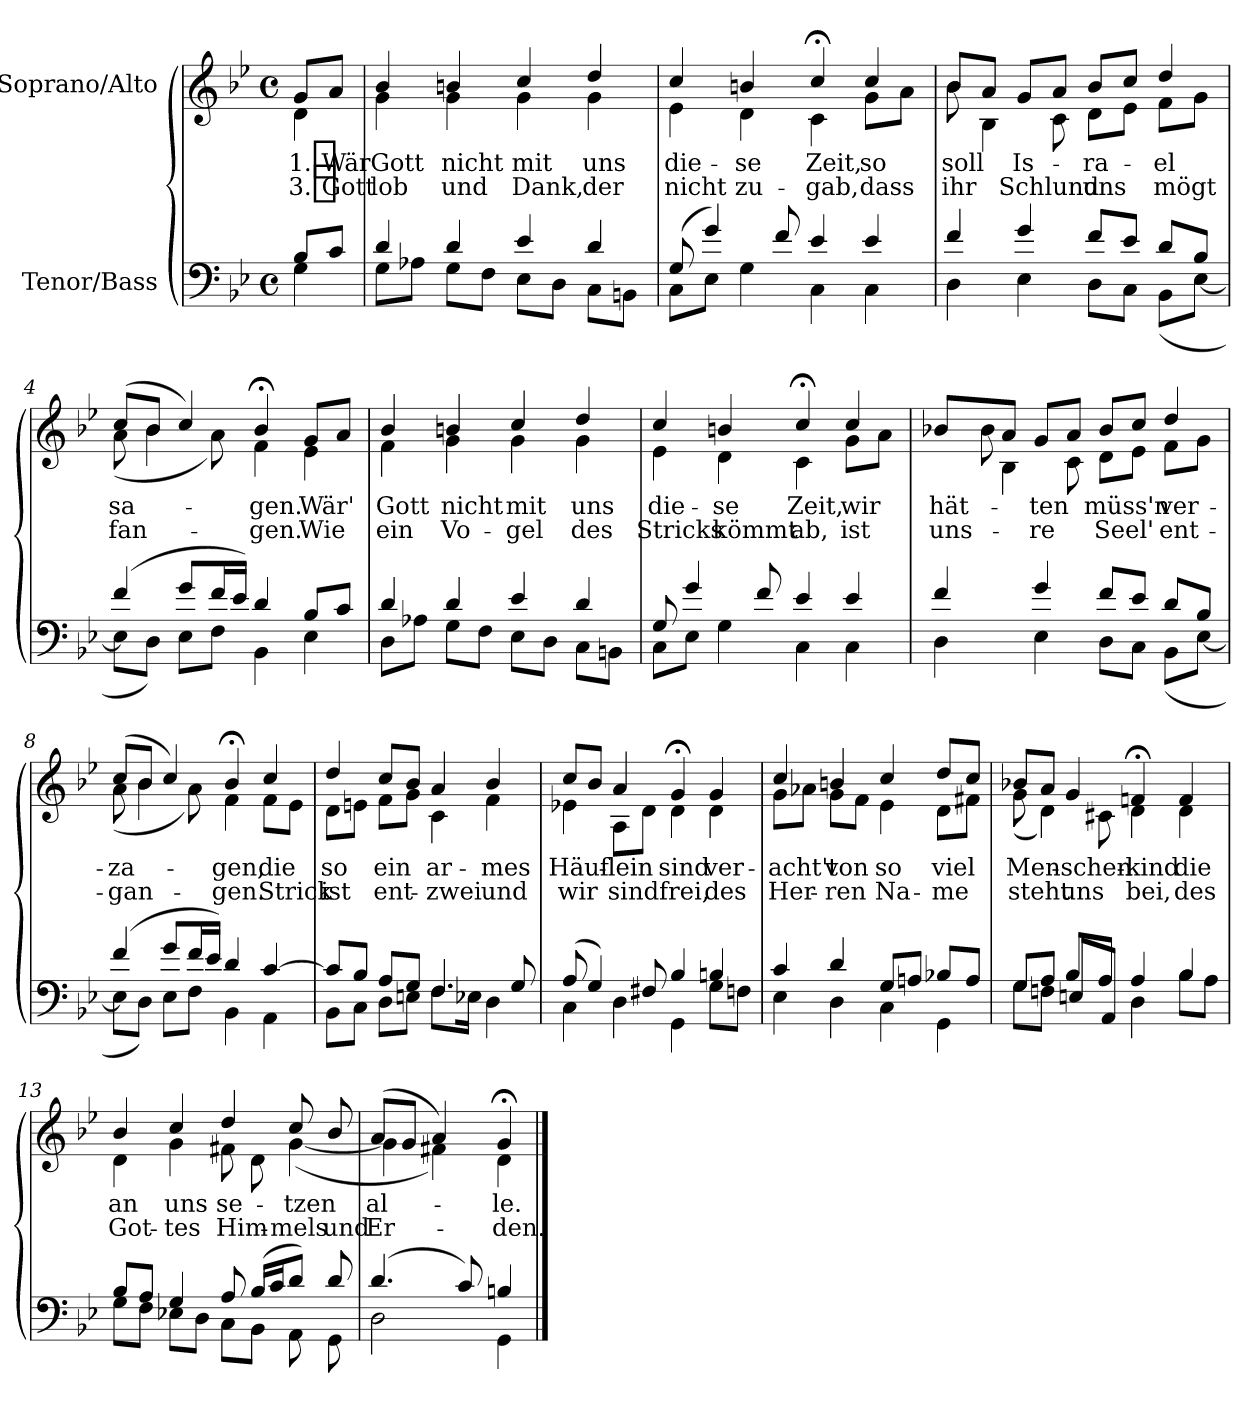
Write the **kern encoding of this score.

**kern	**kern	**text	**text
*part2	*part1	*part1	*part1
*staff2	*staff1	*staff1	*staff1
*I"Tenor/Bass	*I"Soprano/Alto	*	*
*clefF4	*clefG2	*	*
*k[b-e-]	*k[b-e-]	*	*
*M4/4	*M4/4	*	*
*met(c)	*met(c)	*	*
=	=	=	=
*^	*	*	*
!	!	!	!LO:LY:b	!LO:LY:b
*	*	*^	*	*
8B-/L	4G\	8g/L	4d\	1. Wär	3. Gott
8c/J	.	8a/J	.	.	.
=1	=1	=1	=1	=1	=1
!	!	!	!	!LO:LY:b	!LO:LY:b
4d/	8G\L	4b-/	4g\	Gott	lob
.	8A-X\J	.	.	.	.
!	!	!	!	!LO:LY:b	!LO:LY:b
4d/	8G\L	4bn/	4g\	nicht	und
.	8F\J	.	.	.	.
!	!	!	!	!LO:LY:b	!LO:LY:b
4e-/	8E-\L	4cc/	4g\	mit	Dank,
.	8D\J	.	.	.	.
!	!	!	!	!LO:LY:b	!LO:LY:b
4d/	8C\L	4dd/	4g\	uns	der
.	8BBn\J	.	.	.	.
=2	=2	=2	=2	=2	=2
!	!	!	!	!LO:LY:b	!LO:LY:b
(8G/	8C\L	4cc/	4e-\	die-	nicht
4g/)	8E-\J	.	.	.	.
!	!	!	!	!LO:LY:b	!LO:LY:b
.	4G\	4bn/	4d\	-se	zu-
8f/	.	.	.	.	.
!	!	!	!	!LO:LY:b	!LO:LY:b
4e-/	4C\	4cc;</	4c\	Zeit,	-gab,
!	!	!	!	!LO:LY:b	!LO:LY:b
4e-/	4C\	4cc/	8g\L	so	dass
.	.	.	8a\J	.	.
=3	=3	=3	=3	=3	=3
!	!	!	!	!LO:LY:b	!LO:LY:b
4f/	4D\	8b-/L	8b-\	soll	ihr
.	.	8a/J	4B-\	.	.
!	!	!	!	!LO:LY:b	!LO:LY:b
4g/	4E-\	8g/L	.	Is-	Schlund
.	.	8a/J	8c\	.	.
!	!	!	!	!LO:LY:b	!LO:LY:b
8f/L	8D\L	8b-/L	8d\L	-ra-	uns
8e-/J	8C\J	8cc/J	8e-\J	.	.
!	!	!	!	!LO:LY:b	!LO:LY:b
8d/L	(8BB-\L	4dd/	8f\L	-el	mögt
8B-/J	[8E-\J	.	8g\J	.	.
=4	=4	=4	=4	=4	=4
!	!	!	!	!LO:LY:b	!LO:LY:b
(4f/	8E-\L]	(8cc/L	(8a\	sa-	fan-
.	8D\J)	8b-/J	4b-\	.	.
8g/L	8E-\L	4cc/)	.	.	.
16f/L	8F\J	.	8a\)	.	.
16e-/JJ)	.	.	.	.	.
!	!	!	!	!LO:LY:b	!LO:LY:b
4d/	4BB-\	4b-;</	4f\	-gen.	-gen.
!	!	!	!	!LO:LY:b	!LO:LY:b
8B-/L	4E-\	8g/L	4e-\	Wär'	Wie
8c/J	.	8a/J	.	.	.
=5	=5	=5	=5	=5	=5
!	!	!	!	!LO:LY:b	!LO:LY:b
4d/	8D\L	4b-/	4f\	Gott	ein
.	8A-X\J	.	.	.	.
!	!	!	!	!LO:LY:b	!LO:LY:b
4d/	8G\L	4bn/	4g\	nicht	Vo-
.	8F\J	.	.	.	.
!	!	!	!	!LO:LY:b	!LO:LY:b
4e-/	8E-\L	4cc/	4g\	mit	-gel
.	8D\J	.	.	.	.
!	!	!	!	!LO:LY:b	!LO:LY:b
4d/	8C\L	4dd/	4g\	uns	des
.	8BBn\J	.	.	.	.
!!LO:LB:g=z	!!
=6	=6	=6	=6	=6	=6
!	!	!	!	!LO:LY:b	!LO:LY:b
8G/	8C\L	4cc/	4e-\	die-	Stricks
4g/	8E-\J	.	.	.	.
!	!	!	!	!LO:LY:b	!LO:LY:b
.	4G\	4bn/	4d\	-se	kömmt
8f/	.	.	.	.	.
!	!	!	!	!LO:LY:b	!LO:LY:b
4e-/	4C\	4cc;</	4c\	Zeit,	ab,
!	!	!	!	!LO:LY:b	!LO:LY:b
4e-/	4C\	4cc/	8g\L	wir	ist
.	.	.	8a\J	.	.
=7	=7	=7	=7	=7	=7
!	!	!	!	!LO:LY:b	!LO:LY:b
4f/	4D\	8b-X/L	8b-\	hät-	uns-
.	.	8a/J	4B-\	.	.
!	!	!	!	!LO:LY:b	!LO:LY:b
4g/	4E-\	8g/L	.	-ten	-re
.	.	8a/J	8c\	.	.
!	!	!	!	!LO:LY:b	!LO:LY:b
8f/L	8D\L	8b-/L	8d\L	müss'n	Seel'
8e-/J	8C\J	8cc/J	8e-\J	.	.
!	!	!	!	!LO:LY:b	!LO:LY:b
8d/L	(8BB-\L	4dd/	8f\L	ver-	ent-
8B-/J	[8E-\J	.	8g\J	.	.
=8	=8	=8	=8	=8	=8
!	!	!	!	!LO:LY:b	!LO:LY:b
(4f/	8E-\L]	(8cc/L	(8a\	-za-	-gan-
.	8D\J)	8b-/J	4b-\	.	.
8g/L	8E-\L	4cc/)	.	.	.
16f/L	8F\J	.	8a\)	.	.
16e-/JJ)	.	.	.	.	.
!	!	!	!	!LO:LY:b	!LO:LY:b
4d/	4BB-\	4b-;</	4f\	-gen,	-gen.
!	!	!	!	!LO:LY:b	!LO:LY:b
[4c/	4AA\	4cc/	8f\L	die	Strick
.	.	.	8e-\J	.	.
=9	=9	=9	=9	=9	=9
!	!	!	!	!LO:LY:b	!LO:LY:b
8c/L]	8BB-\L	4dd/	8d\L	so	ist
8B-/J	8C\J	.	8en\J	.	.
!	!	!	!	!LO:LY:b	!LO:LY:b
8A/L	8D\L	8cc/L	8f\L	ein	ent-
8G/J	8En\J	8b-/J	8g\J	.	.
!	!	!	!	!LO:LY:b	!LO:LY:b
4.F/	8.F\L	4a/	4c\	ar-	-zwei
.	16E-X\Jk	.	.	.	.
!	!	!	!	!LO:LY:b	!LO:LY:b
.	4D\	4b-/	4f\	-mes	und
8G/	.	.	.	.	.
=10	=10	=10	=10	=10	=10
!	!	!	!	!LO:LY:b	!LO:LY:b
(8A/	4C\	8cc/L	4e-X\	Häuf-	wir
4G/)	.	8b-/J	.	.	.
!	!	!	!	!LO:LY:b	!LO:LY:b
.	4D\	4a/	8A\L	-lein	sind
8F#X/	.	.	8d\J	.	.
!	!	!	!	!LO:LY:b	!LO:LY:b
4B-/	4GG\	4g;</	4d\	sind	frei,
!	!	!	!	!LO:LY:b	!LO:LY:b
4Bn/	8G\L	4g/	4d\	ver-	des
.	8Fn\J	.	.	.	.
!!LO:LB:g=z	!!
=11	=11	=11	=11	=11	=11
!	!	!	!	!LO:LY:b	!LO:LY:b
4c/	4E-\	4cc/	8g\L	-acht't	Her-
.	.	.	8a-X\J	.	.
!	!	!	!	!LO:LY:b	!LO:LY:b
4d/	4D\	4bn/	8g\L	von	ren
.	.	.	8f\J	.	.
!	!	!	!	!LO:LY:b	!LO:LY:b
8G/L	4C\	4cc/	4e-\	so	Na-
8An/J	.	.	.	.	.
!	!	!	!	!LO:LY:b	!LO:LY:b
8B-X/L	4GG\	8dd/L	8d\L	viel	-me
8A/J	.	8cc/J	8f#X\J	.	.
=12	=12	=12	=12	=12	=12
!	!	!	!	!LO:LY:b	!LO:LY:b
8G/L	8G\L	8b-X/L	(8g\	Men-	steht
8A/J	8Fn\J	8a/J	4d\)	.	.
!	!	!	!	!LO:LY:b	!LO:LY:b
8B-/L	8En\L	4g/	.	-schen-	uns
8A/J	8AA/J	.	8c#X\	.	.
!	!	!	!	!LO:LY:b	!LO:LY:b
4A/	4D\	4fn;</	4d\	-kind	bei,
!	!	!	!	!LO:LY:b	!LO:LY:b
4B-/	8B-\L	4f/	4d\	die	des
.	8A\J	.	.	.	.
=13	=13	=13	=13	=13	=13
!	!	!	!	!LO:LY:b	!LO:LY:b
8B-/L	8G\L	4b-/	4d\	an	Got-
8A/J	8F\J	.	.	.	.
!	!	!	!	!LO:LY:b	!LO:LY:b
4G/	8E-X\L	4cc/	4g\	uns	-tes
.	8D\J	.	.	.	.
!	!	!	!	!LO:LY:b	!LO:LY:b
8A/	8C\L	4dd/	8f#X\	se-	Him-
(16B-/LL	8BB-\J	.	8d\	.	.
16c/J	.	.	.	.	.
!	!	!	!	!LO:LY:b	!LO:LY:b
8d/J)	8AA\	8cc/	([4g\	-tzen	-mels
!	!	!	!	!	!LO:LY:b
8d/	8GG\	8b-/	.	.	und
=14	=14	=14	=14	=14	=14
!	!	!	!	!LO:LY:b	!LO:LY:b
(4.d/	2D\	(8a/L	4g\]	al-	Er-
.	.	8g/J	.	.	.
.	.	4a/)	4f#X\)	.	.
8c/)	.	.	.	.	.
!	!	!	!	!LO:LY:b	!LO:LY:b
4Bn/	4GG\	4g;</	4d\	-le.	-den.
*v	*v	*	*	*	*
*	*v	*v	*	*
==	==	==	==
*-	*-	*-	*-
